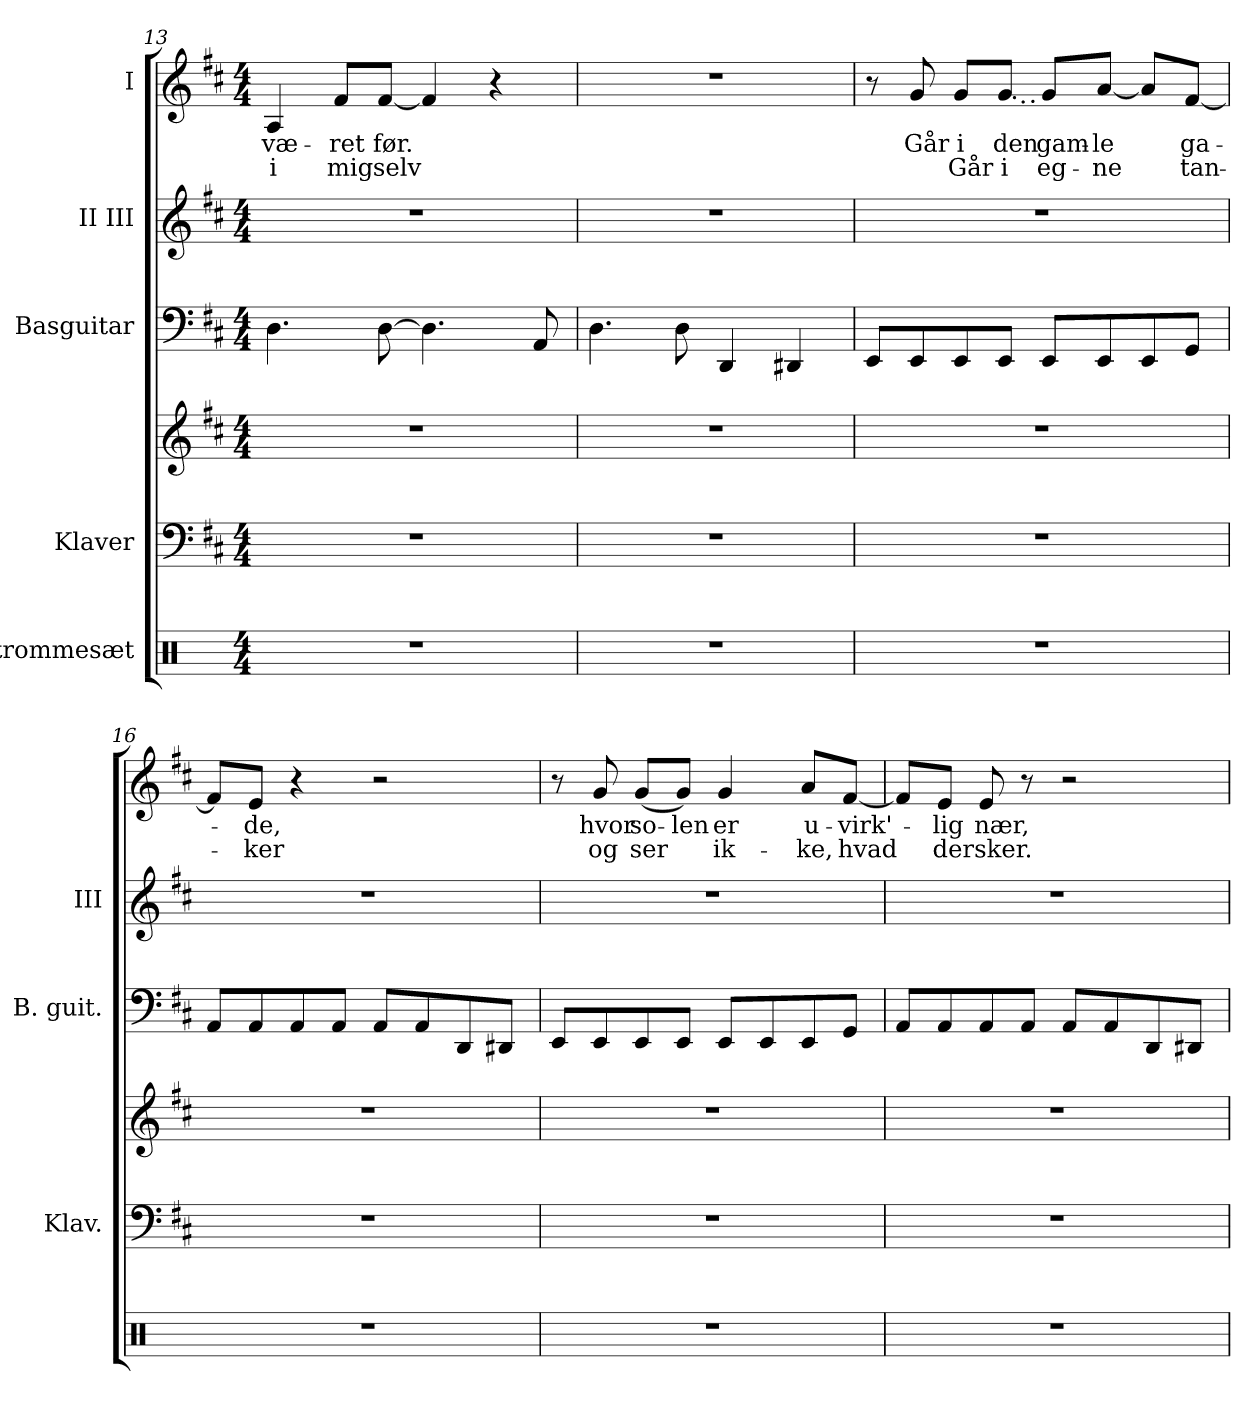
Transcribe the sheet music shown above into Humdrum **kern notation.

**kern	**kern	**kern	**kern	**kern	**kern	**text	**text
*part5	*part4	*part4	*part3	*part2	*part1	*part1	*part1
*staff6	*staff5	*staff4	*staff3	*staff2	*staff1	*staff1	*staff1
*I"trommesæt	*I"Klaver	*	*I"Basguitar	*I"II III	*I"I	*	*
*	*I'Klav.	*	*I'B. guit.	*I'III	*	*	*
*clefX	*clefF4	*clefG2	*clefF4	*clefG2	*clefG2	*	*
*	*	*	*ITrd7c12	*	*	*	*
*k[]	*k[f#c#]	*k[f#c#]	*k[f#c#]	*k[f#c#]	*k[f#c#]	*	*
*M4/4	*M4/4	*M4/4	*M4/4	*M4/4	*M4/4	*	*
=13	=13	=13	=13	=13	=13	=13	=13
!	!	!	!	!	!	!LO:LY:b	!LO:LY:b
1r	1r	1r	4.DD\	1r	4A/	væ-	i
!	!	!	!	!	!	!LO:LY:b	!LO:LY:b
.	.	.	.	.	8f#/L	-ret	mig
!	!	!	!	!	!	!LO:LY:b	!LO:LY:b
.	.	.	[8DD\	.	[8f#/J	før.	selv
.	.	.	4.DD\]	.	4f#/]	.	.
.	.	.	.	.	4r	.	.
.	.	.	8AAA/	.	.	.	.
=14	=14	=14	=14	=14	=14	=14	=14
1r	1r	1r	4.DD\	1r	1r	.	.
.	.	.	8DD\	.	.	.	.
.	.	.	4DDD/	.	.	.	.
.	.	.	4DDD#X/	.	.	.	.
!!LO:PB:g=z
=15	=15	=15	=15	=15	=15	=15	=15
1r	1r	1r	8EEE/L	1r	8r	.	.
!	!	!	!	!	!	!LO:LY:b	!
.	.	.	8EEE/	.	8g/	Går	.
!	!	!	!	!	!	!LO:LY:b	!LO:LY:b
.	.	.	8EEE/	.	8g/L	i	Går
!	!	!	!	!	!LO:T:dot	!LO:LY:b	!LO:LY:b
.	.	.	8EEE/J	.	[8g/J	den	i
!	!	!	!	!	!	!LO:LY:b	!LO:LY:b
.	.	.	8EEE/L	.	8g/L]	gam-	eg-
!	!	!	!	!	!	!LO:LY:b	!LO:LY:b
.	.	.	8EEE/	.	[8a/J	-le	-ne
.	.	.	8EEE/	.	8a/L]	.	.
!	!	!	!	!	!	!LO:LY:b	!LO:LY:b
.	.	.	8GGG/J	.	[8f#/J	ga-	tan-
=16	=16	=16	=16	=16	=16	=16	=16
1r	1r	1r	8AAA/L	1r	8f#/L]	.	.
!	!	!	!	!	!	!LO:LY:b	!LO:LY:b
.	.	.	8AAA/	.	8e/J	-de,	-ker
.	.	.	8AAA/	.	4r	.	.
.	.	.	8AAA/J	.	.	.	.
.	.	.	8AAA/L	.	2r	.	.
.	.	.	8AAA/	.	.	.	.
.	.	.	8DDD/	.	.	.	.
.	.	.	8DDD#X/J	.	.	.	.
=17	=17	=17	=17	=17	=17	=17	=17
1r	1r	1r	8EEE/L	1r	8r	.	.
!	!	!	!	!	!	!LO:LY:b	!LO:LY:b
.	.	.	8EEE/	.	8g/	hvor	og
!	!	!	!	!	!	!LO:LY:b	!LO:LY:b
.	.	.	8EEE/	.	(<8g/L	so-	ser
!	!	!	!	!	!	!LO:LY:b	!
.	.	.	8EEE/J	.	8g/J)	-len	.
!	!	!	!	!	!	!LO:LY:b	!LO:LY:b
.	.	.	8EEE/L	.	4g/	er	ik-
.	.	.	8EEE/	.	.	.	.
!	!	!	!	!	!	!LO:LY:b	!LO:LY:b
.	.	.	8EEE/	.	8a/L	u-	-ke,
!	!	!	!	!	!	!LO:LY:b	!LO:LY:b
.	.	.	8GGG/J	.	[8f#/J	-virk'-	hvad
!!LO:LB:g=z
=18	=18	=18	=18	=18	=18	=18	=18
1r	1r	1r	8AAA/L	1r	8f#/L]	.	.
!	!	!	!	!	!	!LO:LY:b	!LO:LY:b
.	.	.	8AAA/	.	8e/J	-lig	der
!	!	!	!	!	!	!LO:LY:b	!LO:LY:b
.	.	.	8AAA/	.	8e/	nær,	sker.
.	.	.	8AAA/J	.	8r	.	.
.	.	.	8AAA/L	.	2r	.	.
.	.	.	8AAA/	.	.	.	.
.	.	.	8DDD/	.	.	.	.
.	.	.	8DDD#X/J	.	.	.	.
=	=	=	=	=	=	=	=
*-	*-	*-	*-	*-	*-	*-	*-
